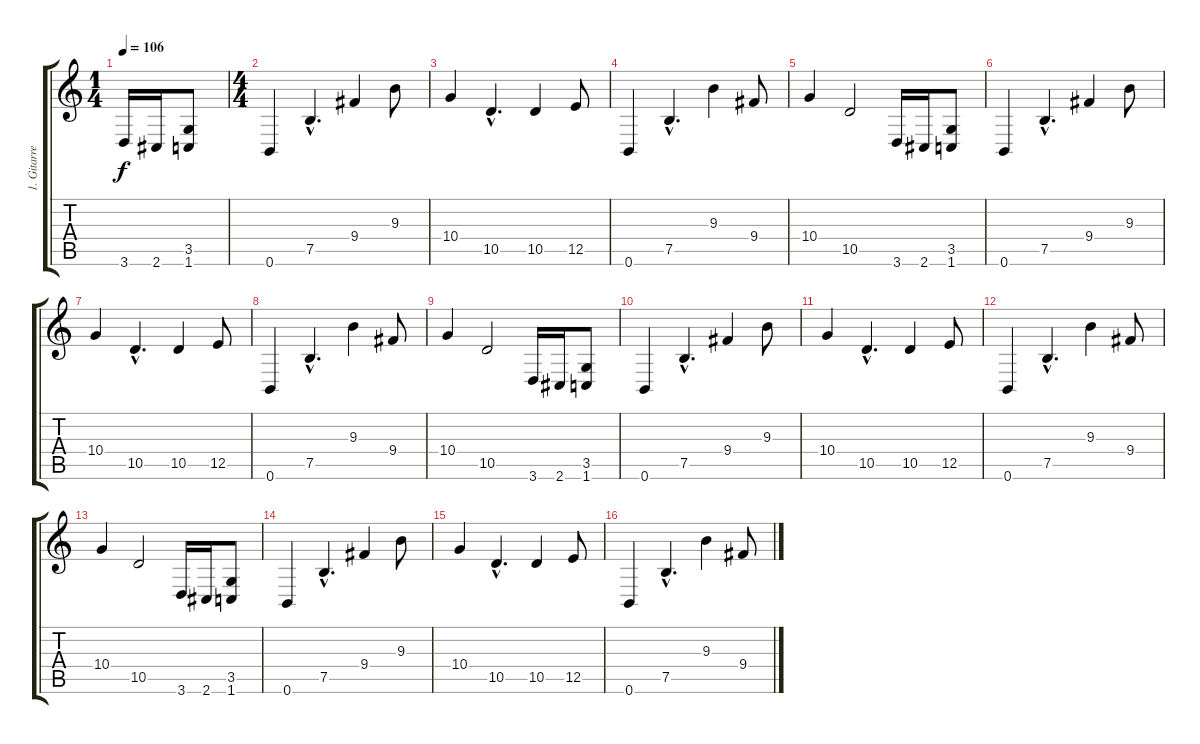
\track ("1. Gitarre" "1. Gitarre") {instrument distortionguitar}
\staff {score tabs}
\tuning (B3 Gb3 D3 A2 E2 B1) {hide}
\ts (1 4)
\tempo 106
\clef g2
\ks c
3.6.16{dy f instrument distortionguitar} 2.6.16 (3.5 1.6).8 |
\ts (4 4)
0.6.4 7.5{hac}.4{d} 9.4.4 9.3.8 |
10.4.4 10.5{hac}.4{d} 10.5.4 12.5.8 |
0.6.4 7.5{hac}.4{d} 9.3.4 9.4.8 |
10.4.4 10.5.2 3.6.16 2.6.16 (3.5 1.6).8 |
0.6.4 7.5{hac}.4{d} 9.4.4 9.3.8 |
10.4.4 10.5{hac}.4{d} 10.5.4 12.5.8 |
0.6.4 7.5{hac}.4{d} 9.3.4 9.4.8 |
10.4.4 10.5.2 3.6.16 2.6.16 (3.5 1.6).8 |
0.6.4 7.5{hac}.4{d} 9.4.4 9.3.8 |
10.4.4 10.5{hac}.4{d} 10.5.4 12.5.8 |
0.6.4 7.5{hac}.4{d} 9.3.4 9.4.8 |
10.4.4 10.5.2 3.6.16 2.6.16 (3.5 1.6).8 |
0.6.4 7.5{hac}.4{d} 9.4.4 9.3.8 |
10.4.4 10.5{hac}.4{d} 10.5.4 12.5.8 |
0.6.4 7.5{hac}.4{d} 9.3.4 9.4.8
